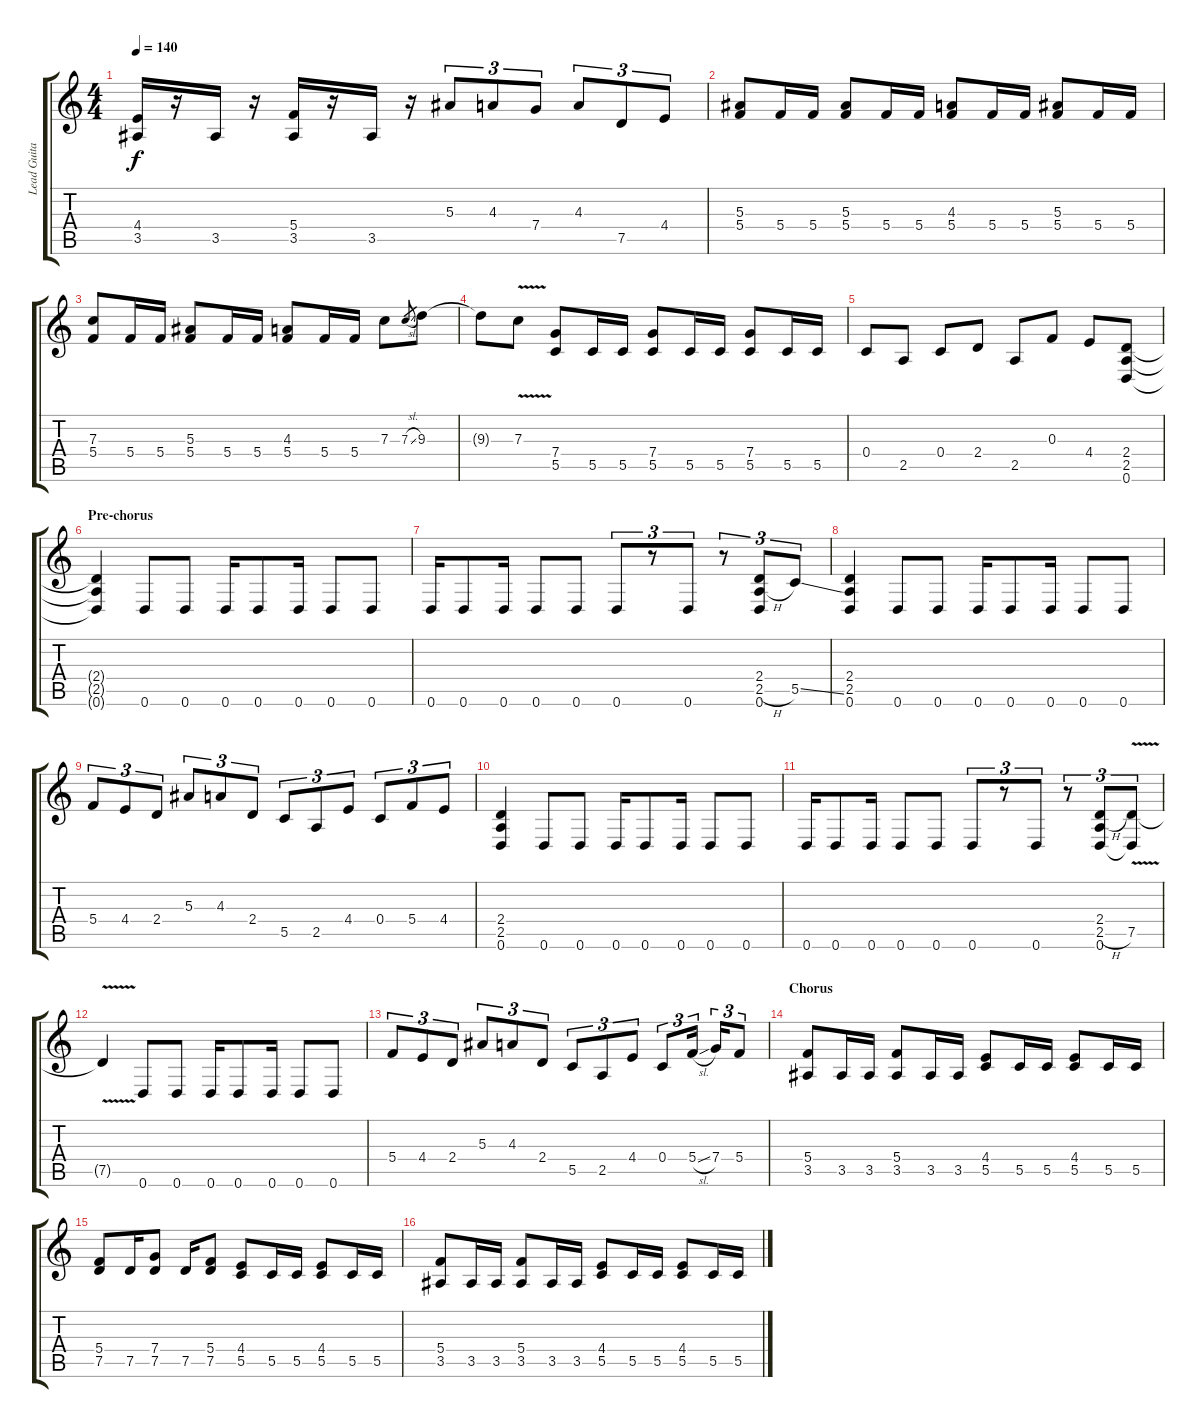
\track ("Lead Guitar" "Lead Guita") {instrument distortionguitar}
\staff {score tabs}
\tuning (D4 A3 F3 C3 G2 D2) {hide}
\ts (4 4)
\tempo 140
\clef g2
\ks c
(4.4 3.5).16{dy f} r.16 3.5.16 r.16 (5.4 3.5).16 r.16 3.5.16 r.16 5.3.8{tu (3 2)} 4.3.8{tu (3 2)} 7.4.8{tu (3 2)} 4.3.8{tu (3 2)} 7.5.8{tu (3 2)} 4.4.8{tu (3 2)} |
(5.3 5.4).8 5.4.16 5.4.16 (5.3 5.4).8 5.4.16 5.4.16 (4.3 5.4).8 5.4.16 5.4.16 (5.3 5.4).8 5.4.16 5.4.16 |
(7.3 5.4).8 5.4.16 5.4.16 (5.3 5.4).8 5.4.16 5.4.16 (4.3 5.4).8 5.4.16 5.4.16 7.3.8 7.3{sl}.8{gr} 9.3.8 |
9.3{t}.8 7.3{v}.8 (7.4 5.5).8 5.5.16 5.5.16 (7.4 5.5).8 5.5.16 5.5.16 (7.4 5.5).8 5.5.16 5.5.16 |
0.4.8 2.5.8 0.4.8 2.4.8 2.5.8 0.3.8 4.4.8 (2.4 2.5 0.6).8 |
\section ("" "Pre-chorus")
(2.4{t} 2.5{t} 0.6{t}).4 0.6.8 0.6.8 0.6.16 0.6.8 0.6.16 0.6.8 0.6.8 |
0.6.16 0.6.8 0.6.16 0.6.8 0.6.8 0.6.8{tu (3 2)} r.8{tu (3 2)} 0.6.8{tu (3 2)} r.8{tu (3 2)} (2.4 2.5{h} 0.6).8{tu (3 2)} 5.5{ss}.8{tu (3 2)} |
(2.4 2.5 0.6).4 0.6.8 0.6.8 0.6.16 0.6.8 0.6.16 0.6.8 0.6.8 |
5.4.8{tu (3 2)} 4.4.8{tu (3 2)} 2.4.8{tu (3 2)} 5.3.8{tu (3 2)} 4.3.8{tu (3 2)} 2.4.8{tu (3 2)} 5.5.8{tu (3 2)} 2.5.8{tu (3 2)} 4.4.8{tu (3 2)} 0.4.8{tu (3 2)} 5.4.8{tu (3 2)} 4.4.8{tu (3 2)} |
(2.4 2.5 0.6).4 0.6.8 0.6.8 0.6.16 0.6.8 0.6.16 0.6.8 0.6.8 |
0.6.16 0.6.8 0.6.16 0.6.8 0.6.8 0.6.8{tu (3 2)} r.8{tu (3 2)} 0.6.8{tu (3 2)} r.8{tu (3 2)} (2.4 2.5{h} 0.6).8{tu (3 2)} (7.5{v} 0.6{t}).8{tu (3 2)} |
7.5{t}.4 0.6.8 0.6.8 0.6.16 0.6.8 0.6.16 0.6.8 0.6.8 |
5.4.8{tu (3 2)} 4.4.8{tu (3 2)} 2.4.8{tu (3 2)} 5.3.8{tu (3 2)} 4.3.8{tu (3 2)} 2.4.8{tu (3 2)} 5.5.8{tu (3 2)} 2.5.8{tu (3 2)} 4.4.8{tu (3 2)} 0.4.8{tu (3 2)} 5.4{sl}.16{tu (3 2)} 7.4.16{tu (3 2)} 5.4.8{tu (3 2)} |
\section ("" "Chorus")
(5.4 3.5).8 3.5.16 3.5.16 (5.4 3.5).8 3.5.16 3.5.16 (4.4 5.5).8 5.5.16 5.5.16 (4.4 5.5).8 5.5.16 5.5.16 |
(5.4 7.5).8 7.5.16 (7.4 7.5).8 7.5.16 (5.4 7.5).8 (4.4 5.5).8 5.5.16 5.5.16 (4.4 5.5).8 5.5.16 5.5.16 |
(5.4 3.5).8 3.5.16 3.5.16 (5.4 3.5).8 3.5.16 3.5.16 (4.4 5.5).8 5.5.16 5.5.16 (4.4 5.5).8 5.5.16 5.5.16
